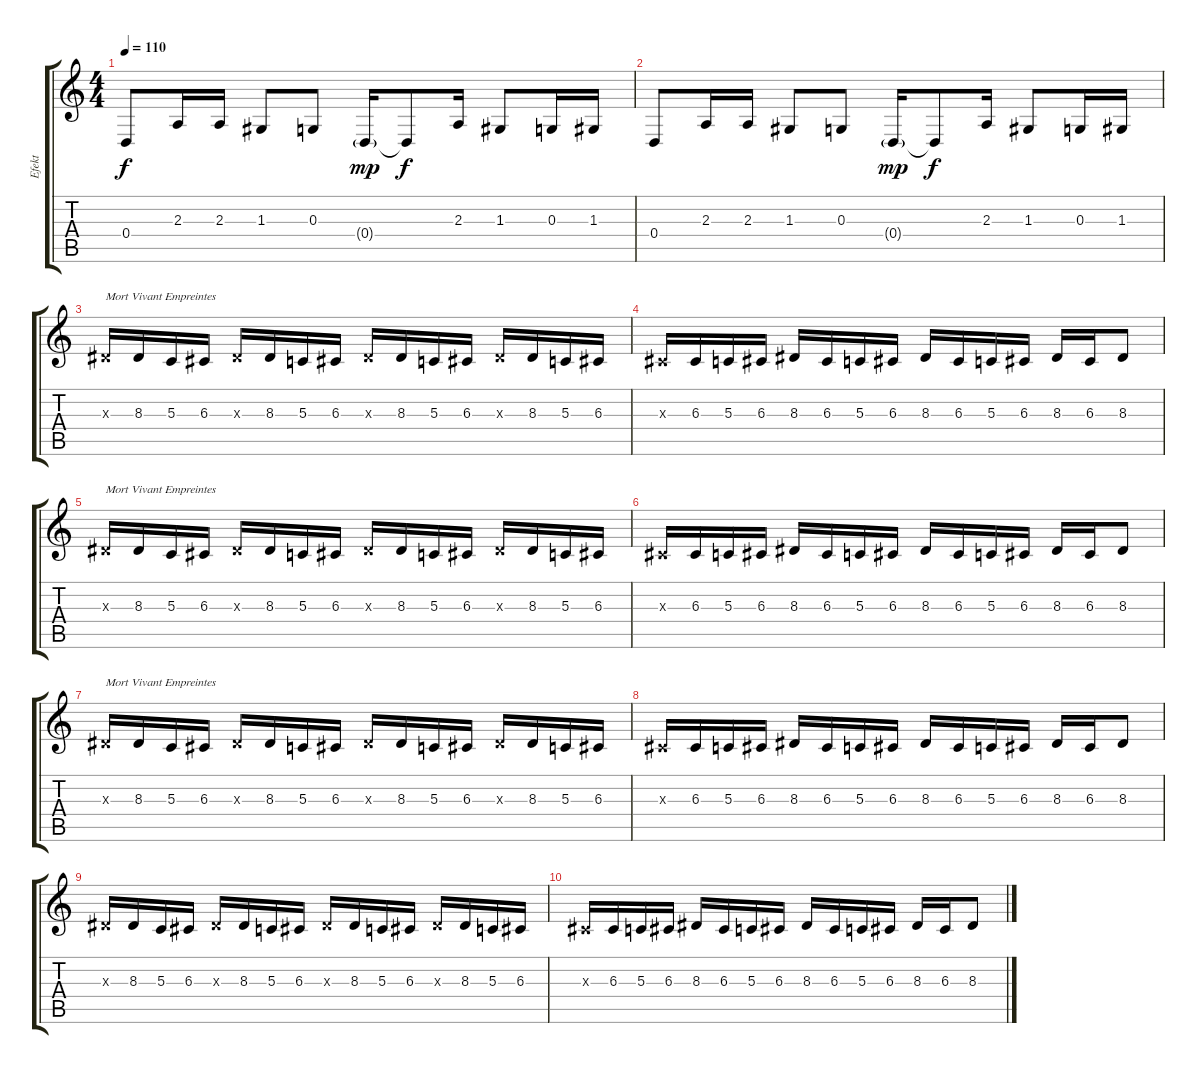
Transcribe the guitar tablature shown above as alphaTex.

\track ("Efekt" "Efekt") {instrument harpsichord}
\staff {score tabs}
\tuning (E4 B3 G3 D3 A2 E2) {hide}
\ts (4 4)
\tempo 110
\clef g2
\ks c
0.4.8{dy f} 2.3.16 2.3.16 1.3.8 0.3.8 0.4{g}.16{dy mp} 0.4{t}.8{dy f} 2.3.16 1.3.8 0.3.16 1.3.16 |
0.4.8 2.3.16 2.3.16 1.3.8 0.3.8 0.4{g}.16{dy mp} 0.4{t}.8{dy f} 2.3.16 1.3.8 0.3.16 1.3.16 |
8.3{x}.16{txt "Mort Vivant Empreintes" volume 6} 8.3.16 5.3.16 6.3.16 8.3{x}.16 8.3.16 5.3.16 6.3.16 8.3{x}.16 8.3.16 5.3.16 6.3.16 8.3{x}.16 8.3.16 5.3.16 6.3.16 |
6.3{x}.16 6.3.16 5.3.16 6.3.16 8.3.16 6.3.16 5.3.16 6.3.16 8.3.16 6.3.16 5.3.16 6.3.16 8.3.16 6.3.16 8.3.8 |
8.3{x}.16{txt "Mort Vivant Empreintes"} 8.3.16 5.3.16 6.3.16 8.3{x}.16 8.3.16 5.3.16 6.3.16 8.3{x}.16 8.3.16 5.3.16 6.3.16 8.3{x}.16 8.3.16 5.3.16 6.3.16 |
6.3{x}.16 6.3.16 5.3.16 6.3.16 8.3.16 6.3.16 5.3.16 6.3.16 8.3.16 6.3.16 5.3.16 6.3.16 8.3.16 6.3.16 8.3.8 |
8.3{x}.16{txt "Mort Vivant Empreintes "} 8.3.16 5.3.16 6.3.16 8.3{x}.16 8.3.16 5.3.16 6.3.16 8.3{x}.16 8.3.16 5.3.16 6.3.16 8.3{x}.16 8.3.16 5.3.16 6.3.16 |
6.3{x}.16 6.3.16 5.3.16 6.3.16 8.3.16 6.3.16 5.3.16 6.3.16 8.3.16 6.3.16 5.3.16 6.3.16 8.3.16 6.3.16 8.3.8 |
8.3{x}.16 8.3.16 5.3.16 6.3.16 8.3{x}.16 8.3.16 5.3.16 6.3.16 8.3{x}.16 8.3.16 5.3.16 6.3.16 8.3{x}.16 8.3.16 5.3.16 6.3.16 |
6.3{x}.16 6.3.16 5.3.16 6.3.16 8.3.16 6.3.16 5.3.16 6.3.16 8.3.16 6.3.16 5.3.16 6.3.16 8.3.16 6.3.16 8.3.8
